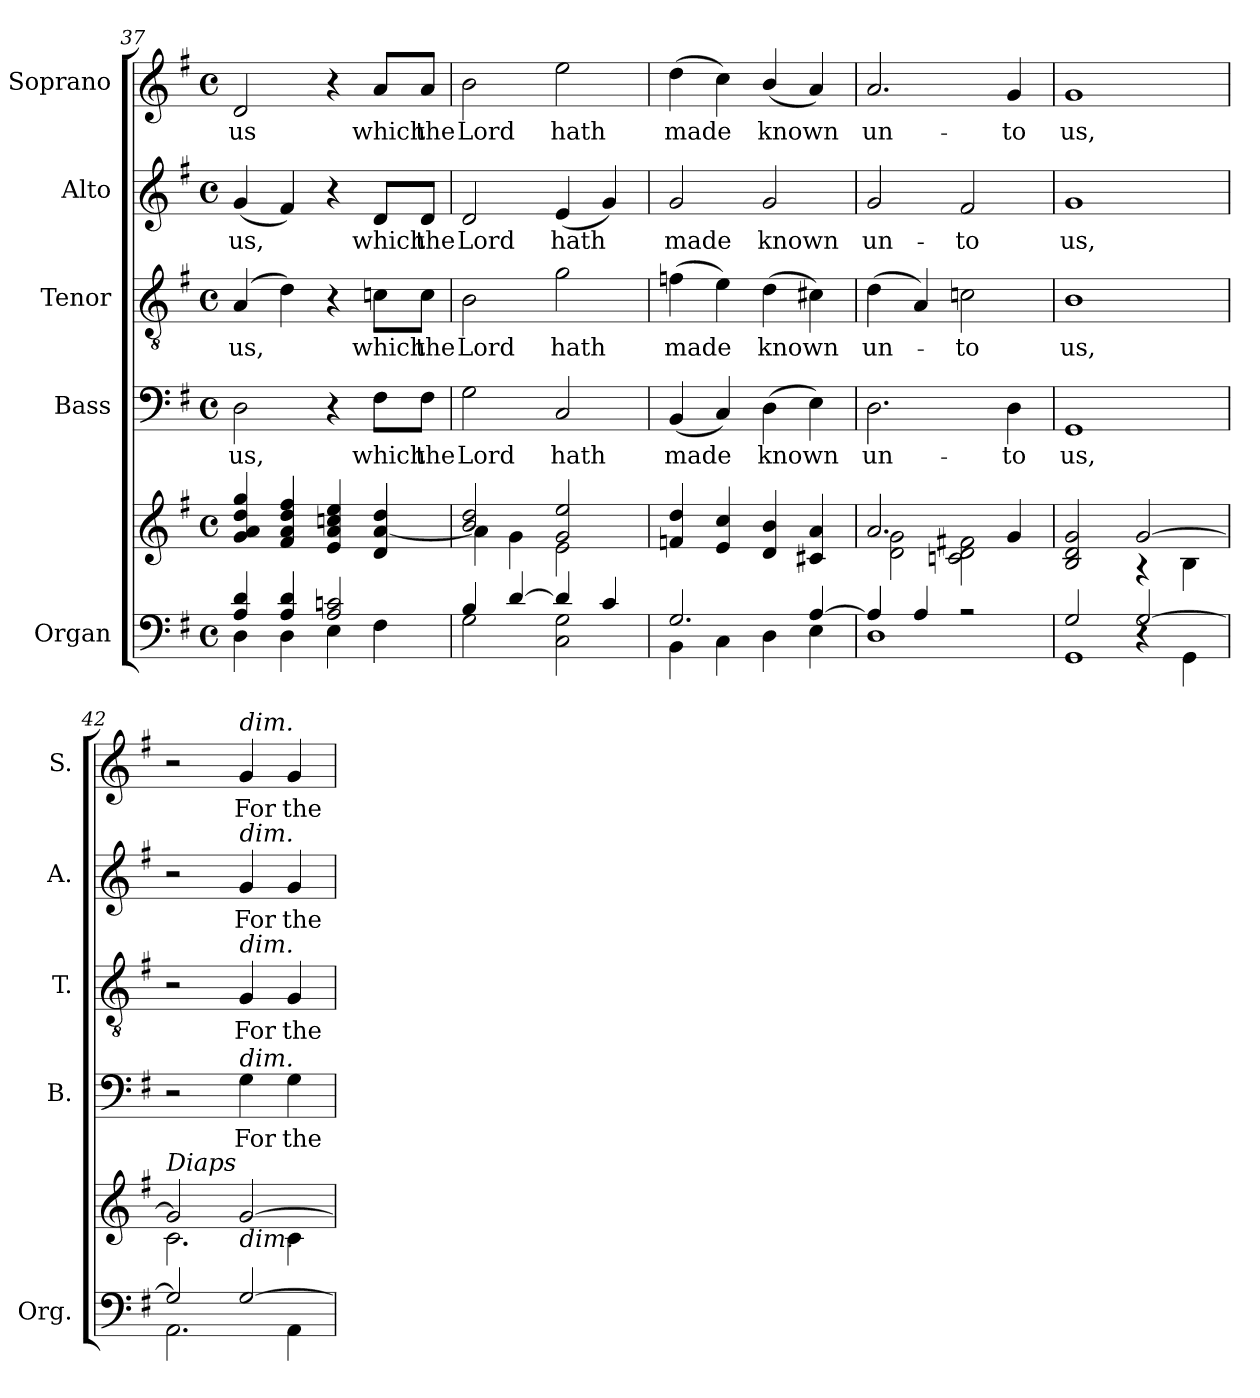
**kern	**kern	**kern	**text	**kern	**text	**kern	**text	**kern	**text
*part5	*part5	*part4	*part4	*part3	*part3	*part2	*part2	*part1	*part1
*staff6	*staff5	*staff4	*staff4	*staff3	*staff3	*staff2	*staff2	*staff1	*staff1
*I"Organ	*	*I"Bass	*	*I"Tenor	*	*I"Alto	*	*I"Soprano	*
*I'Org.	*	*I'B.	*	*I'T.	*	*I'A.	*	*I'S.	*
*clefF4	*clefG2	*clefF4	*	*clefGv2	*	*clefG2	*	*clefG2	*
*	*	*	*	*ITrd7c12	*	*	*	*	*
*k[f#]	*k[f#]	*k[f#]	*	*k[f#]	*	*k[f#]	*	*k[f#]	*
*G:	*G:	*G:	*	*G:	*	*G:	*	*G:	*
*M4/4	*M4/4	*M4/4	*	*M4/4	*	*M4/4	*	*M4/4	*
*met(c)	*met(c)	*met(c)	*	*met(c)	*	*met(c)	*	*met(c)	*
=37	=37	=37	=37	=37	=37	=37	=37	=37	=37
*^	*	*	*	*	*	*	*	*	*
!	!	!	!	!LO:LY:b:color=#000000	!	!	!	!	!	!
!	!	!	!	!	!	!LO:LY:b:color=#000000	!	!	!	!
!	!	!	!	!	!	!	!	!LO:LY:b:color=#000000	!	!
!	!	!	!	!	!	!	!	!	!	!LO:LY:b:color=#000000
4Ai/ 4di	4Di\	4gi/ 4ai 4ddi 4ggi	2Di\	us,	(4AAi/	us,	(4gi/	us,	2di/	us
4Ai/ 4di	4Di\	4f#i/ 4ai 4ddi 4ff#i	.	.	4Di\)	.	4f#i/)	.	.	.
2Ai/ 2cni	4Ei\	4ei/ 4ai 4ccni 4eei	4r	.	4r	.	4r	.	4r	.
!	!	!	!	!LO:LY:b:color=#000000	!	!	!	!	!	!
!	!	!	!	!	!	!LO:LY:b:color=#000000	!	!	!	!
!	!	!	!	!	!	!	!	!LO:LY:b:color=#000000	!	!
!	!	!	!	!	!	!	!	!	!	!LO:LY:b:color=#000000
.	4F#i\	4di/ [>4ai 4ddi	8F#i\L	which	8Cni\L	which	8di/L	which	8ai/L	which
!	!	!	!	!LO:LY:b:color=#000000	!	!	!	!	!	!
!	!	!	!	!	!	!LO:LY:b:color=#000000	!	!	!	!
!	!	!	!	!	!	!	!	!LO:LY:b:color=#000000	!	!
!	!	!	!	!	!	!	!	!	!	!LO:LY:b:color=#000000
.	.	.	8F#i\J	the	8Ci\J	the	8di/J	the	8ai/J	the
=38	=38	=38	=38	=38	=38	=38	=38	=38	=38	=38
*	*	*^	*	*	*	*	*	*	*	*
!	!	!	!	!	!LO:LY:b:color=#000000	!	!	!	!	!	!
!	!	!	!	!	!	!	!LO:LY:b:color=#000000	!	!	!	!
!	!	!	!	!	!	!	!	!	!LO:LY:b:color=#000000	!	!
!	!	!	!	!	!	!	!	!	!	!	!LO:LY:b:color=#000000
4Bi/	2Gi\	2bi/ 2ddi	4ai\]	2Gi\	Lord	2BBi\	Lord	2di/	Lord	2bi\	Lord
[>4di/	.	.	4gi\	.	.	.	.	.	.	.	.
!	!	!	!	!	!LO:LY:b:color=#000000	!	!	!	!	!	!
!	!	!	!	!	!	!	!LO:LY:b:color=#000000	!	!	!	!
!	!	!	!	!	!	!	!	!	!LO:LY:b:color=#000000	!	!
!	!	!	!	!	!	!	!	!	!	!	!LO:LY:b:color=#000000
4di/]	2Ci\ 2Gi	2gi/ 2eei	2ei\	2Ci/	hath	2Gi\	hath	(4ei/	hath	2eei\	hath
4ci/	.	.	.	.	.	.	.	4gi/)	.	.	.
*	*	*v	*v	*	*	*	*	*	*	*	*
!!LO:LB:g=z
=39	=39	=39	=39	=39	=39	=39	=39	=39	=39	=39
!	!	!	!	!LO:LY:b:color=#000000	!	!	!	!	!	!
!	!	!	!	!	!	!LO:LY:b:color=#000000	!	!	!	!
!	!	!	!	!	!	!	!	!LO:LY:b:color=#000000	!	!
!	!	!	!	!	!	!	!	!	!	!LO:LY:b:color=#000000
2.Gi/	4BBi\	4fni/ 4ddi	(4BBi/	made	(4Fni\	made	2gi/	made	(4ddi\	made
.	4Ci\	4ei/ 4cci	4Ci/)	.	4Ei\)	.	.	.	4cci\)	.
!	!	!	!	!LO:LY:b:color=#000000	!	!	!	!	!	!
!	!	!	!	!	!	!LO:LY:b:color=#000000	!	!	!	!
!	!	!	!	!	!	!	!	!LO:LY:b:color=#000000	!	!
!	!	!	!	!	!	!	!	!	!	!LO:LY:b:color=#000000
.	4Di\	4di/ 4bi	(4Di\	known	(4Di\	known	2gi/	known	(4bi/	known
[>4Ai/	4Ei\	4c#Xi/ 4ai	4Ei\)	.	4C#Xi\)	.	.	.	4ai/)	.
=40	=40	=40	=40	=40	=40	=40	=40	=40	=40	=40
*	*	*^	*	*	*	*	*	*	*	*
!	!	!	!	!	!LO:LY:b:color=#000000	!	!	!	!	!	!
!	!	!	!	!	!	!	!LO:LY:b:color=#000000	!	!	!	!
!	!	!	!	!	!	!	!	!	!LO:LY:b:color=#000000	!	!
!	!	!	!	!	!	!	!	!	!	!	!LO:LY:b:color=#000000
4Ai/]	1Di	2.ai/	2di\ 2gi	2.Di\	un-	(4Di\	un-	2gi/	un-	2.ai/	un-
4Ai/	.	.	.	.	.	4AAi/)	.	.	.	.	.
!	!	!	!	!	!	!	!LO:LY:b:color=#000000	!	!	!	!
!	!	!	!	!	!	!	!	!	!LO:LY:b:color=#000000	!	!
2r	.	.	2cni\ 2di 2f#Xi	.	.	2Cni\	-to	2f#i/	-to	.	.
!	!	!	!	!	!LO:LY:b:color=#000000	!	!	!	!	!	!
!	!	!	!	!	!	!	!	!	!	!	!LO:LY:b:color=#000000
.	.	4gi/	.	4Di\	-to	.	.	.	.	4gi/	-to
=41	=41	=41	=41	=41	=41	=41	=41	=41	=41	=41	=41
*	*^	*	*	*	*	*	*	*	*	*	*
!	!	!	!	!	!	!LO:LY:b:color=#000000	!	!	!	!	!	!
!	!	!	!	!	!	!	!	!LO:LY:b:color=#000000	!	!	!	!
!	!	!	!	!	!	!	!	!	!	!LO:LY:b:color=#000000	!	!
!	!	!	!	!	!	!	!	!	!	!	!	!LO:LY:b:color=#000000
2Gi/	2ryy	1GGi	2ryy	2Bi/ 2di 2gi	1GGi	us,	1BBi	us,	1gi	us,	1gi	us,
[>2Gi/	4r	.	[>2gi/	4r	.	.	.	.	.	.	.	.
.	4GGi\	.	.	4Bi\	.	.	.	.	.	.	.	.
*	*v	*v	*	*	*	*	*	*	*	*	*	*
=42	=42	=42	=42	=42	=42	=42	=42	=42	=42	=42	=42
!	!	!LO:TX:a:i:t=Diaps	!	!	!	!	!	!	!	!	!
2Gi/]	2.AAi\	2gi/]	2.ci\	2r	.	2r	.	2r	.	2r	.
!	!	!	!	!	!LO:LY:b:color=#000000	!	!	!	!	!	!
!	!	!	!	!	!	!	!LO:LY:b:color=#000000	!	!	!	!
!	!	!	!	!	!	!	!	!	!LO:LY:b:color=#000000	!	!
!	!	!	!	!	!	!	!	!	!	!LO:TX:a:i:t=dim.	!
!	!	!	!	!	!	!	!	!LO:TX:a:i:t=dim.	!	!	!
!	!	!	!	!	!	!LO:TX:a:i:t=dim.	!	!	!	!	!
!	!	!	!	!LO:TX:a:i:t=dim.	!	!	!	!	!	!	!
!	!	!LO:TX:b:i:t=dim.	!	!	!	!	!	!	!	!	!
!	!	!	!	!	!	!	!	!	!	!	!LO:LY:b:color=#000000
[>2Gi/	.	[>2gi/	.	4Gi\	For	4GGi/	For	4gi/	For	4gi/	For
!	!	!	!	!	!LO:LY:b:color=#000000	!	!	!	!	!	!
!	!	!	!	!	!	!	!LO:LY:b:color=#000000	!	!	!	!
!	!	!	!	!	!	!	!	!	!LO:LY:b:color=#000000	!	!
!	!	!	!	!	!	!	!	!	!	!	!LO:LY:b:color=#000000
.	4AAi\	.	4ci\	4Gi\	the	4GGi/	the	4gi/	the	4gi/	the
*v	*v	*	*	*	*	*	*	*	*	*	*
*	*v	*v	*	*	*	*	*	*	*	*
=	=	=	=	=	=	=	=	=	=
*-	*-	*-	*-	*-	*-	*-	*-	*-	*-
